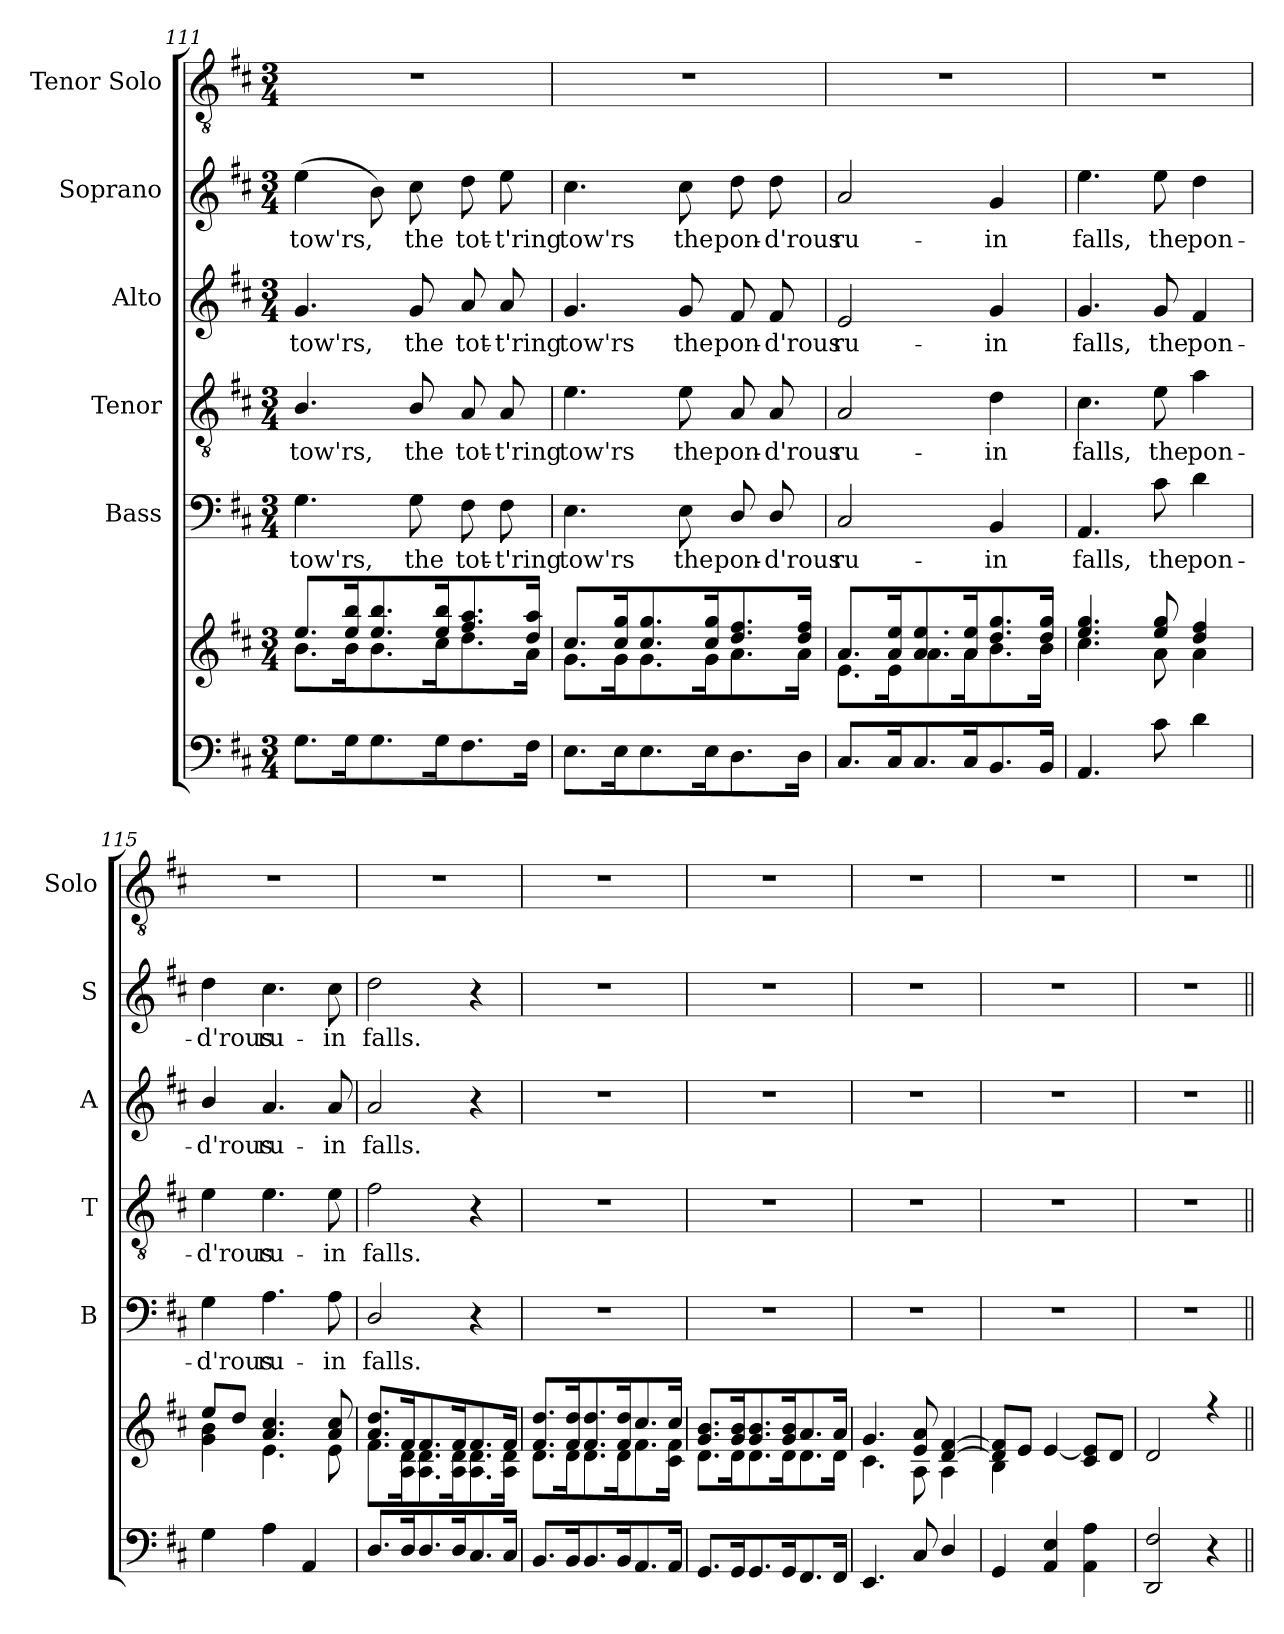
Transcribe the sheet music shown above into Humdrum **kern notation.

**kern	**kern	**kern	**text	**kern	**text	**kern	**text	**kern	**text	**kern
*part7	*part6	*part5	*part5	*part4	*part4	*part3	*part3	*part2	*part2	*part1
*staff7	*staff6	*staff5	*staff5	*staff4	*staff4	*staff3	*staff3	*staff2	*staff2	*staff1
*	*	*I"Bass	*	*I"Tenor	*	*I"Alto	*	*I"Soprano	*	*I"Tenor Solo
*	*	*I'B	*	*I'T	*	*I'A	*	*I'S	*	*I'Solo
*clefF4	*clefG2	*clefF4	*	*clefGv2	*	*clefG2	*	*clefG2	*	*clefGv2
*k[f#c#]	*k[f#c#]	*k[f#c#]	*	*k[f#c#]	*	*k[f#c#]	*	*k[f#c#]	*	*k[f#c#]
*D:	*D:	*D:	*	*D:	*	*D:	*	*D:	*	*D:
*M3/4	*M3/4	*M3/4	*	*M3/4	*	*M3/4	*	*M3/4	*	*M3/4
=111	=111	=111	=111	=111	=111	=111	=111	=111	=111	=111
*	*^	*	*	*	*	*	*	*	*	*
!	!	!	!	!LO:LY:b	!	!LO:LY:b	!	!LO:LY:b	!	!LO:LY:b	!
8.G\L	8.ee/L	8.b\L	4.G\	tow'rs,	4.B/	tow'rs,	4.g/	tow'rs,	(>4ee\	tow'rs,	2.r
16G\k	16ee/ 16bb/k	16b\k	.	.	.	.	.	.	.	.	.
8.G\	8.ee/ 8.bb/	8.b\	.	.	.	.	.	.	8b\)	.	.
!	!	!	!	!LO:LY:b	!	!LO:LY:b	!	!LO:LY:b	!	!LO:LY:b	!
.	.	.	8G\	the	8B/	the	8g/	the	8cc#\	the	.
16G\k	16ee/ 16bb/k	16cc#\k	.	.	.	.	.	.	.	.	.
!	!	!	!	!LO:LY:b	!	!LO:LY:b	!	!LO:LY:b	!	!LO:LY:b	!
8.F#\	8.ff#/ 8.aa/	8.dd\	8F#\	tot-	8A/	tot-	8a/	tot-	8dd\	tot-	.
!	!	!	!	!LO:LY:b	!	!LO:LY:b	!	!LO:LY:b	!	!LO:LY:b	!
.	.	.	8F#\	-t'ring	8A/	-t'ring	8a/	-t'ring	8ee\	-t'ring	.
16F#\Jk	16dd/ 16aa/Jk	16a\Jk	.	.	.	.	.	.	.	.	.
=112	=112	=112	=112	=112	=112	=112	=112	=112	=112	=112	=112
!	!	!	!	!LO:LY:b	!	!LO:LY:b	!	!LO:LY:b	!	!LO:LY:b	!
8.E\L	8.cc#/L	8.g\L	4.E\	tow'rs	4.e\	tow'rs	4.g/	tow'rs	4.cc#\	tow'rs	2.r
16E\k	16cc#/ 16gg/k	16g\k	.	.	.	.	.	.	.	.	.
8.E\	8.cc#/ 8.gg/	8.g\	.	.	.	.	.	.	.	.	.
!	!	!	!	!LO:LY:b	!	!LO:LY:b	!	!LO:LY:b	!	!LO:LY:b	!
.	.	.	8E\	the	8e\	the	8g/	the	8cc#\	the	.
16E\k	16cc#/ 16gg/k	16g\k	.	.	.	.	.	.	.	.	.
!	!	!	!	!LO:LY:b	!	!LO:LY:b	!	!LO:LY:b	!	!LO:LY:b	!
8.D\	8.dd/ 8.ff#/	8.a\	8D/	pon-	8A/	pon-	8f#/	pon-	8dd\	pon-	.
!	!	!	!	!LO:LY:b	!	!LO:LY:b	!	!LO:LY:b	!	!LO:LY:b	!
.	.	.	8D/	-d'rous	8A/	-d'rous	8f#/	-d'rous	8dd\	-d'rous	.
16D\Jk	16dd/ 16ff#/Jk	16a\Jk	.	.	.	.	.	.	.	.	.
=113	=113	=113	=113	=113	=113	=113	=113	=113	=113	=113	=113
!	!	!	!	!LO:LY:b	!	!LO:LY:b	!	!LO:LY:b	!	!LO:LY:b	!
8.C#/L	8.a/L	8.e\L	2C#/	ru-	2A/	ru-	2e/	ru-	2a/	ru-	2.r
16C#/k	16a/ 16ee/k	16e\k	.	.	.	.	.	.	.	.	.
8.C#/	8.a/ 8.ee/	8.a\	.	.	.	.	.	.	.	.	.
16C#/k	16a/ 16ee/k	16a\k	.	.	.	.	.	.	.	.	.
!	!	!	!	!LO:LY:b	!	!LO:LY:b	!	!LO:LY:b	!	!LO:LY:b	!
8.BB/	8.dd/ 8.gg/	8.b\	4BB/	-in	4d\	-in	4g/	-in	4g/	-in	.
16BB/Jk	16dd/ 16gg/Jk	16b\Jk	.	.	.	.	.	.	.	.	.
=114	=114	=114	=114	=114	=114	=114	=114	=114	=114	=114	=114
!	!	!	!	!LO:LY:b	!	!LO:LY:b	!	!LO:LY:b	!	!LO:LY:b	!
4.AA/	4.ee/ 4.gg/	4.cc#\	4.AA/	falls,	4.c#\	falls,	4.g/	falls,	4.ee\	falls,	2.r
!	!	!	!	!LO:LY:b	!	!LO:LY:b	!	!LO:LY:b	!	!LO:LY:b	!
8c#\	8ee/ 8gg/	8a\	8c#\	the	8e\	the	8g/	the	8ee\	the	.
!	!	!	!	!LO:LY:b	!	!LO:LY:b	!	!LO:LY:b	!	!LO:LY:b	!
4d\	4dd/ 4ff#/	4a\	4d\	pon-	4a\	pon-	4f#/	pon-	4dd\	pon-	.
!!LO:PB:g=z
=115	=115	=115	=115	=115	=115	=115	=115	=115	=115	=115	=115
!	!	!	!	!LO:LY:b	!	!LO:LY:b	!	!LO:LY:b	!	!LO:LY:b	!
4G\	8ee/L	4g\ 4b\	4G\	-d'rous	4e\	-d'rous	4b/	-d'rous	4dd\	-d'rous	2.r
.	8dd/J	.	.	.	.	.	.	.	.	.	.
!	!	!	!	!LO:LY:b	!	!LO:LY:b	!	!LO:LY:b	!	!LO:LY:b	!
4A\	4.a/ 4.cc#/	4.e\	4.A\	ru-	4.e\	ru-	4.a/	ru-	4.cc#\	ru-	.
4AA/	.	.	.	.	.	.	.	.	.	.	.
!	!	!	!	!LO:LY:b	!	!LO:LY:b	!	!LO:LY:b	!	!LO:LY:b	!
.	8a/ 8cc#/	8e\	8A\	-in	8e\	-in	8a/	-in	8cc#\	-in	.
=116	=116	=116	=116	=116	=116	=116	=116	=116	=116	=116	=116
!	!	!	!	!LO:LY:b	!	!LO:LY:b	!	!LO:LY:b	!	!LO:LY:b	!
8.D/L	8.a/ 8.dd/L	8.f#\L	2D/	falls.	2f#\	falls.	2a/	falls.	2dd\	falls.	2.r
16D/k	16f#/k	16A\ 16d\k	.	.	.	.	.	.	.	.	.
8.D/	8.f#/	8.A\ 8.d\	.	.	.	.	.	.	.	.	.
16D/k	16f#/k	16A\ 16d\k	.	.	.	.	.	.	.	.	.
8.C#/	8.f#/	8.A\ 8.d\	4r	.	4r	.	4r	.	4r	.	.
16C#/Jk	16f#/Jk	16A\ 16d\Jk	.	.	.	.	.	.	.	.	.
=117	=117	=117	=117	=117	=117	=117	=117	=117	=117	=117	=117
8.BB/L	8.f#/ 8.dd/L	8.d\L	2.r	.	2.r	.	2.r	.	2.r	.	2.r
16BB/k	16f#/ 16dd/k	16d\k	.	.	.	.	.	.	.	.	.
8.BB/	8.f#/ 8.dd/	8.d\	.	.	.	.	.	.	.	.	.
16BB/k	16f#/ 16dd/k	16d\k	.	.	.	.	.	.	.	.	.
8.AA/	8.cc#/	8.f#\	.	.	.	.	.	.	.	.	.
16AA/Jk	16cc#/Jk	16c#\ 16f#\Jk	.	.	.	.	.	.	.	.	.
=118	=118	=118	=118	=118	=118	=118	=118	=118	=118	=118	=118
8.GG/L	8.g/ 8.b/L	8.d\L	2.r	.	2.r	.	2.r	.	2.r	.	2.r
16GG/k	16g/ 16b/k	16d\k	.	.	.	.	.	.	.	.	.
8.GG/	8.g/ 8.b/	8.d\	.	.	.	.	.	.	.	.	.
16GG/k	16g/ 16b/k	16d\k	.	.	.	.	.	.	.	.	.
8.FF#/	8.a/	8.d\	.	.	.	.	.	.	.	.	.
16FF#/Jk	16a/Jk	16d\Jk	.	.	.	.	.	.	.	.	.
=119	=119	=119	=119	=119	=119	=119	=119	=119	=119	=119	=119
4.EE/	4.g/	4.c#\	2.r	.	2.r	.	2.r	.	2.r	.	2.r
8C#/	8e/ 8a/	8A\	.	.	.	.	.	.	.	.	.
4D/	[>4d/ [>4f#/	4A\	.	.	.	.	.	.	.	.	.
=120	=120	=120	=120	=120	=120	=120	=120	=120	=120	=120	=120
4GG/	8d/] 8f#/]L	4B\	2.r	.	2.r	.	2.r	.	2.r	.	2.r
.	8e/J	.	.	.	.	.	.	.	.	.	.
4AA/ 4E/	[>4e/	2ryy	.	.	.	.	.	.	.	.	.
4AA\ 4A\	8c#/ 8e/]L	.	.	.	.	.	.	.	.	.	.
.	8d/J	.	.	.	.	.	.	.	.	.	.
=121	=121	=121	=121	=121	=121	=121	=121	=121	=121	=121	=121
!	!	!LO:N:vis=1	!	!	!	!	!	!	!	!	!
2DD/ 2F#/	2d/	2.ryy	2.r	.	2.r	.	2.r	.	2.r	.	2.r
4r	4r	.	.	.	.	.	.	.	.	.	.
*	*v	*v	*	*	*	*	*	*	*	*	*
=||	=||	=||	=||	=||	=||	=||	=||	=||	=||	=||
*-	*-	*-	*-	*-	*-	*-	*-	*-	*-	*-
